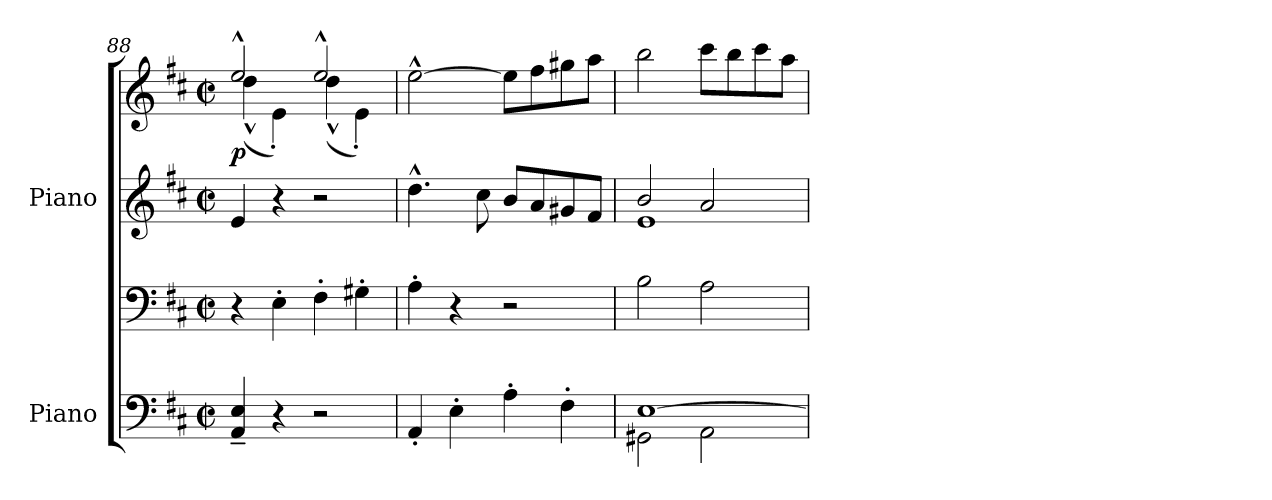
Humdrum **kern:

**kern	**kern	**kern	**kern	**dynam
*part2	*part2	*part1	*part1	*part1
*staff4	*staff3	*staff2	*staff1	*staff1/2
*I"Piano	*	*I"Piano	*	*
*I'Pno.	*	*I'Pno.	*	*
*clefF4	*clefF4	*clefG2	*clefG2	*
*k[f#c#]	*k[f#c#]	*k[f#c#]	*k[f#c#]	*
*M2/2	*M2/2	*M2/2	*M2/2	*
*met(c|)	*met(c|)	*met(c|)	*met(c|)	*
=88	=88	=88	=88	=88
*	*	*	*^	*
!	!	!	!	!	!LO:DY:b
4AA/~ 4E/~	4r	4e/	2ee^^/	(<4dd^^\	p
4r	4E'\	4r	.	4e'\)	.
2r	4F#'\	2r	2ee^^/	(<4dd^^\	.
.	4G#X'\	.	.	4e'\)	.
*	*	*	*v	*v	*
!!LO:LB:g=z
=89	=89	=89	=89	=89
4AA'/	4A'\	4.dd^^\	[2ee^^\	.
4E'\	4r	.	.	.
.	.	8cc#\	.	.
4A'\	2r	8b/L	8ee\L]	.
.	.	8a/	8ff#\	.
4F#'\	.	8g#X/	8gg#X\	.
.	.	8f#/J	8aa\J	.
=90	=90	=90	=90	=90
*^	*	*^	*	*
[1E	2GG#X\	2B\	1e	2b/	2bb\	.
.	2AA\	2A\	.	2a/	8ccc#\L	.
.	.	.	.	.	8bb\	.
.	.	.	.	.	8ccc#\	.
.	.	.	.	.	8aa\J	.
*v	*v	*	*v	*v	*	*
=	=	=	=	=
*-	*-	*-	*-	*-
